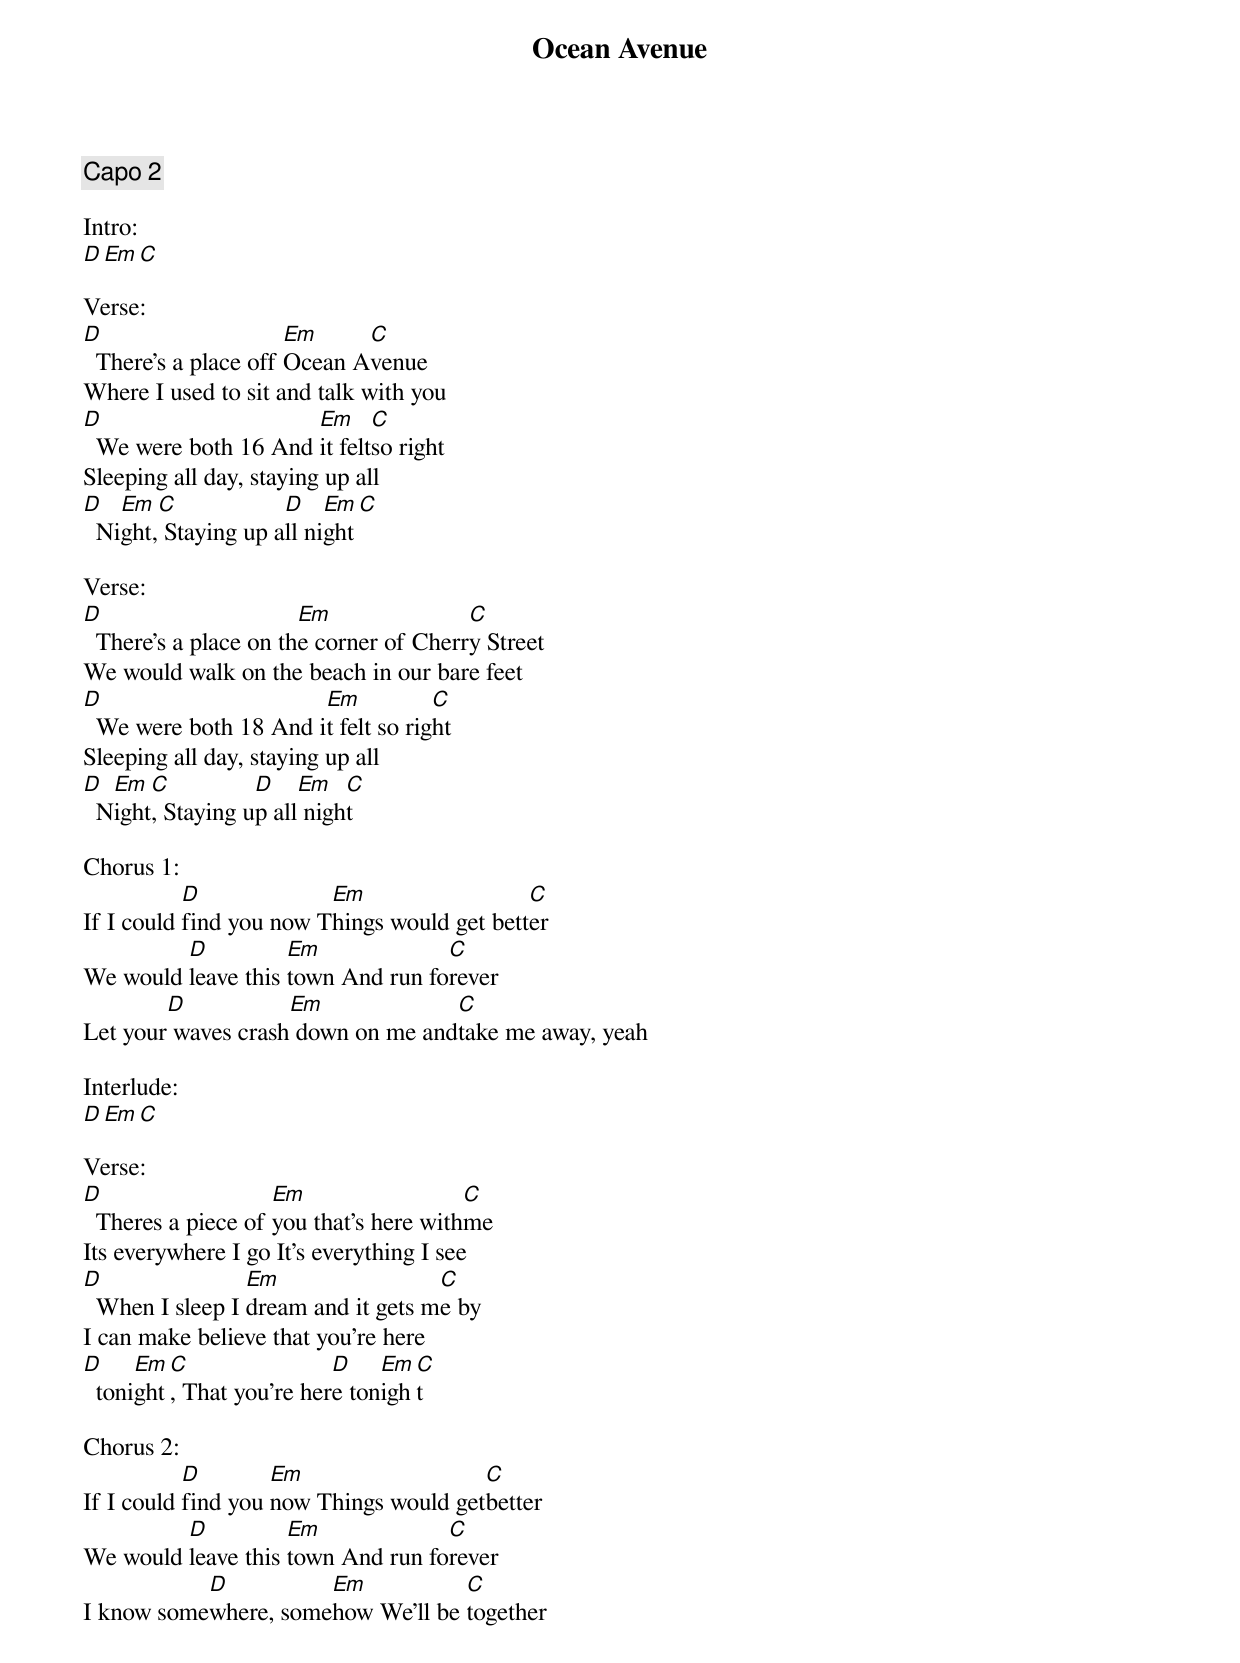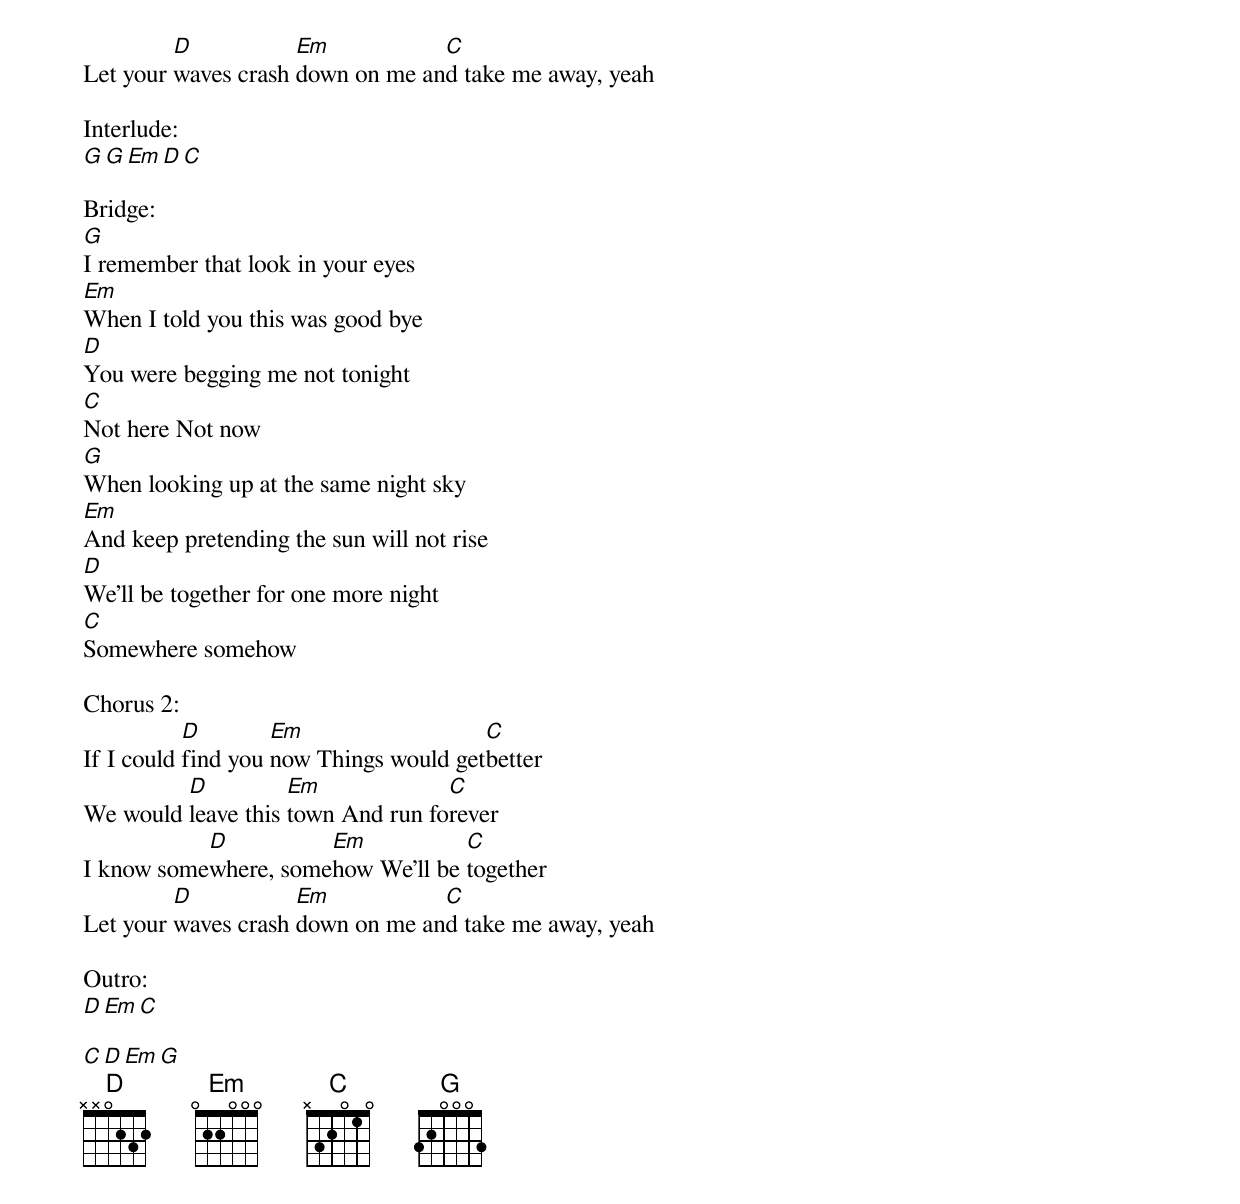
{title:Ocean Avenue}
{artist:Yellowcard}
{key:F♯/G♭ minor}
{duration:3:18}
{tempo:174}
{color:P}

{comment: Capo 2}

Intro:
[D][Em][C]

Verse:
[D]  There's a place off [Em]Ocean A[C]venue
Where I used to sit and talk with you
[D]  We were both 16 And [Em]it felt[C]so right
Sleeping all day, staying up all
[D]  Ni[Em]ght,[C] Staying up a[D]ll ni[Em]ght[C]

Verse:
[D]  There's a place on th[Em]e corner of Cherr[C]y Street
We would walk on the beach in our bare feet
[D]  We were both 18 And i[Em]t felt so rig[C]ht
Sleeping all day, staying up all
[D]  N[Em]ight[C], Staying u[D]p all[Em] nigh[C]t

Chorus 1:
If I could [D]find you now T[Em]hings would get bett[C]er
We would [D]leave this [Em]town And run fo[C]rever
Let your[D] waves crash[Em] down on me and[C]take me away, yeah

Interlude:
[D][Em][C]

Verse:
[D]  Theres a piece of [Em]you that's here with[C]me
Its everywhere I go It's everything I see
[D]  When I sleep I [Em]dream and it gets m[C]e by
I can make believe that you're here
[D]  toni[Em]ght[C], That you're her[D]e ton[Em]igh[C]t

Chorus 2:
If I could [D]find you [Em]now Things would get[C]better
We would [D]leave this [Em]town And run fo[C]rever
I know some[D]where, some[Em]how We'll be [C]together
Let your [D]waves crash [Em]down on me an[C]d take me away, yeah

Interlude:
[G][G][Em][D][C]

Bridge:
[G]I remember that look in your eyes
[Em]When I told you this was good bye
[D]You were begging me not tonight
[C]Not here Not now
[G]When looking up at the same night sky
[Em]And keep pretending the sun will not rise
[D]We'll be together for one more night
[C]Somewhere somehow

Chorus 2:
If I could [D]find you [Em]now Things would get[C]better
We would [D]leave this [Em]town And run fo[C]rever
I know some[D]where, some[Em]how We'll be [C]together
Let your [D]waves crash [Em]down on me an[C]d take me away, yeah

Outro:
[D][Em][C]

[C][D][Em][G]
